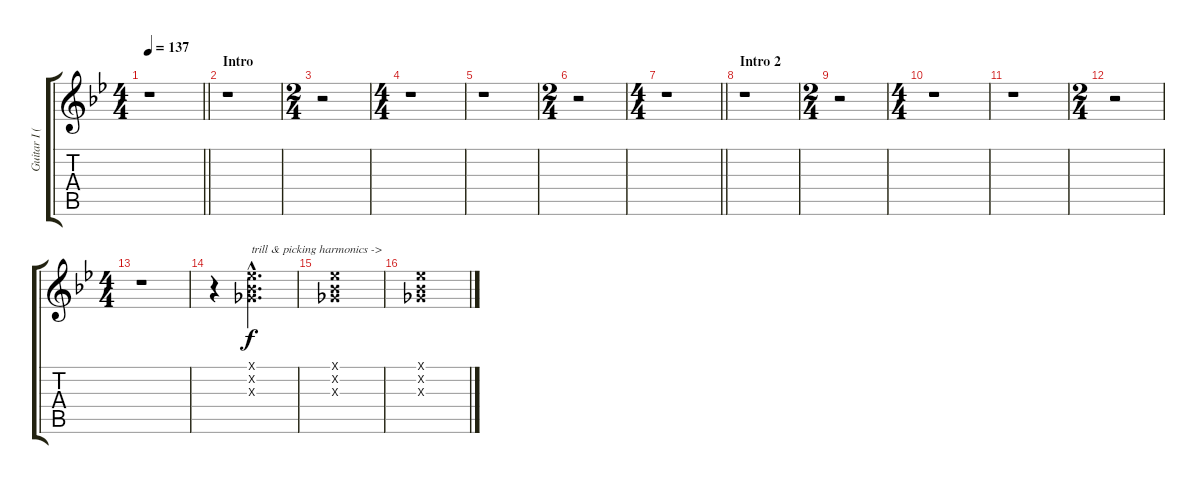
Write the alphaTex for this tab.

\track ("Guitar I (Daita)" "Guitar I (") {instrument distortionguitar}
\staff {score tabs}
\tuning (Eb4 Bb3 Gb3 Db3 Ab2 Eb2) {hide}
\ts (4 4)
\tempo 137
\tempo 140
\tempo 137
\clef g2
\barLineRight lightlight
\ks bb
r.1{dy f instrument distortionguitar} |
\section ("" "Intro")
r.1 |
\ts (2 4)
r.2 |
\ts (4 4)
r.1 |
r.1 |
\ts (2 4)
r.2 |
\ts (4 4)
\barLineRight lightlight
r.1 |
\section ("" "Intro 2")
r.1 |
\ts (2 4)
r.2 |
\ts (4 4)
r.1 |
r.1 |
\ts (2 4)
r.2 |
\ts (4 4)
r.1 |
r.4 (0.1{hac x} 0.2{hac x} 0.3{hac x}).2{d txt "trill & picking harmonics ->"} |
(0.1{x} 0.2{x} 0.3{x}).1 |
(0.1{x} 0.2{x} 0.3{x}).1
